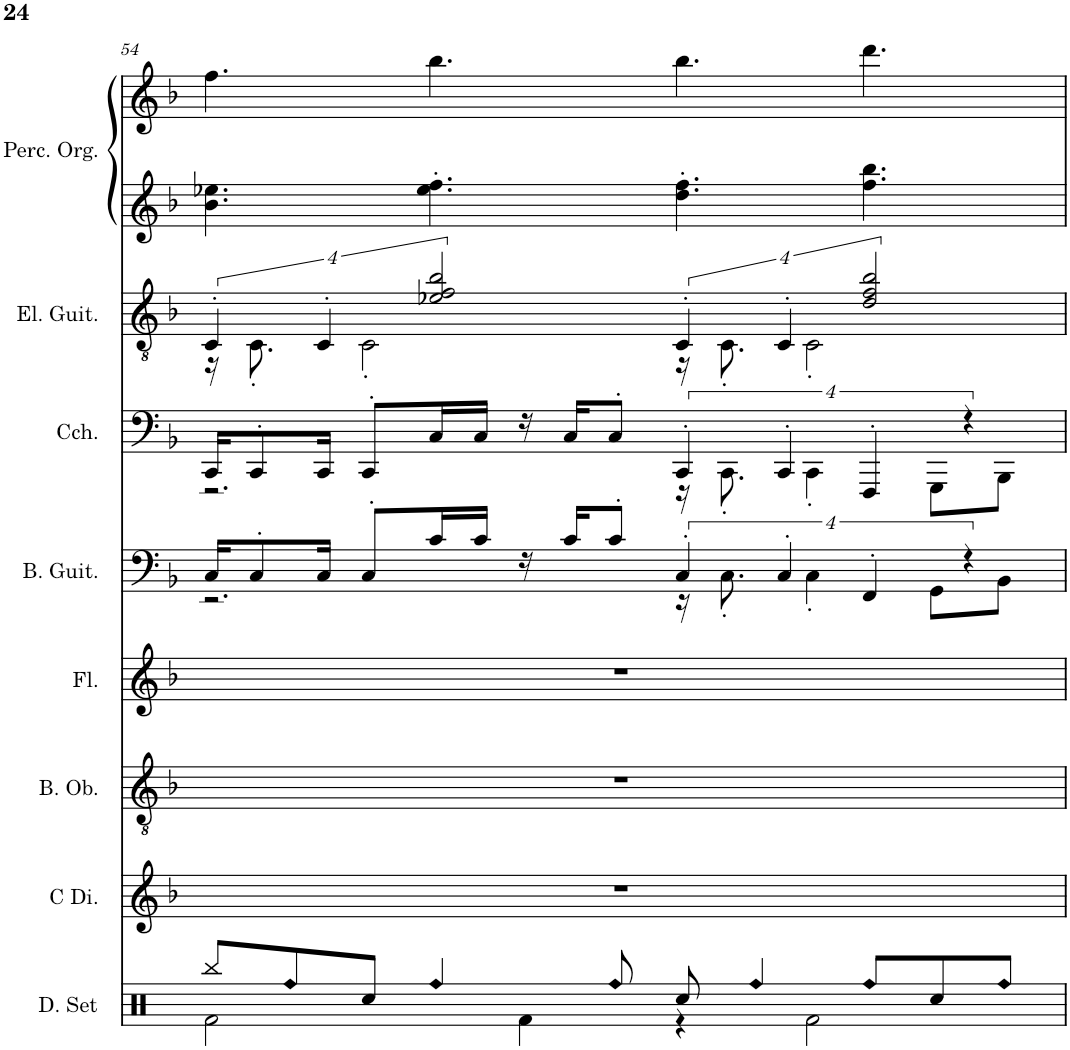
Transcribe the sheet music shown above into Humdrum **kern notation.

**kern	**kern	**kern	**kern	**kern	**kern	**kern	**kern	**kern
*part8	*part7	*part6	*part5	*part4	*part3	*part2	*part1	*part1
*staff9	*staff8	*staff7	*staff6	*staff5	*staff4	*staff3	*staff2	*staff1
*I"Drumset, Drums	*I"C Dizi, Back	*I"Bass Oboe, Vocal	*I"Flute, Fluite	*I"Bass Guitar, Bass2	*I"Clavichord, Bass1	*I"Electric Guitar, Dist. Guitar	*I"Percussive Organ, Organ	*
*I'D. Set	*I'C Di.	*I'B. Ob.	*I'Fl.	*I'B. Guit.	*I'Cch.	*I'El. Guit.	*I'Perc. Org.	*
!!LO:PB:g=z
*clefX	*clefG2	*clefGv2	*clefG2	*clefF4	*clefF4	*clefGv2	*clefG2	*clefG2
*	*Trd-7c-12	*	*	*Trd7c12	*	*	*	*
*k[]	*k[b-]	*k[b-]	*k[b-]	*k[b-]	*k[b-]	*k[b-]	*k[b-]	*k[b-]
*M6/4	*M6/4	*M6/4	*M6/4	*M6/4	*M6/4	*M6/4	*M6/4	*M6/4
=54	=54	=54	=54	=54	=54	=54	=54	=54
*^	*	*	*	*^	*^	*^	*	*
8Rbb/L	2Rf\	1.r	1.r	1.r	16C/KL	2.r	16CC/KL	2.r	16%3C'/	16r	4.b-\ 4.ee-X\	4.ff\
.	.	.	.	.	8C'/	.	8CC'/	.	.	8.C'\	.	.
!LO:N:head=diamond	!	!	!	!	!	!	!	!	!	!	!	!
8Rff/	.	.	.	.	.	.	.	.	.	.	.	.
.	.	.	.	.	16C/Jk	.	16CC/Jk	.	16%3C'/	.	.	.
8Rcc/J	.	.	.	.	8C'/L	.	8CC'/L	.	.	2C'\	.	.
!LO:N:head=diamond	!	!	!	!	!	!	!	!	!	!	!	!
4Rff/	.	.	.	.	16c/L	.	16C/L	.	8%3e-X/ 8%3f/ 8%3b-/	.	4.ee-\' 4.ff\'	4.bb-\
.	.	.	.	.	16c/JJ	.	16C/JJ	.	.	.	.	.
.	4Rf\	.	.	.	16r	.	16r	.	.	.	.	.
.	.	.	.	.	16c/KL	.	16C/KL	.	.	.	.	.
!LO:N:head=diamond	!	!	!	!	!	!	!	!	!	!	!	!
8Rff/	.	.	.	.	8c'/J	.	8C'/J	.	.	.	.	.
8Rcc/	4r	.	.	.	16%3C'/	16r	16%3CC'/	16r	16%3C'/	16r	4.dd\' 4.ff\'	4.bb-\
.	.	.	.	.	.	8.C'\	.	8.CC'\	.	8.C'\	.	.
!LO:N:head=diamond	!	!	!	!	!	!	!	!	!	!	!	!
4Rff/	.	.	.	.	.	.	.	.	.	.	.	.
.	.	.	.	.	16%3C'/	.	16%3CC'/	.	16%3C'/	.	.	.
.	2Rf\	.	.	.	.	4C'\	.	4CC'\	.	2C'\	.	.
!LO:N:head=diamond	!	!	!	!	!	!	!	!	!	!	!	!
8Rff/L	.	.	.	.	16%3FF'/	.	16%3FFF'/	.	8%3d/ 8%3f/ 8%3b-/	.	4.ff\ 4.bb-\	4.ddd\
8Rcc/	.	.	.	.	.	8GG\L	.	8GGG\L	.	.	.	.
.	.	.	.	.	16%3r	.	16%3r	.	.	.	.	.
!LO:N:head=diamond	!	!	!	!	!	!	!	!	!	!	!	!
8Rff/J	.	.	.	.	.	8BB-\J	.	8BBB-\J	.	.	.	.
*	*	*	*	*	*v	*v	*	*	*v	*v	*	*
*v	*v	*	*	*	*	*v	*v	*	*	*
=	=	=	=	=	=	=	=	=
*-	*-	*-	*-	*-	*-	*-	*-	*-
